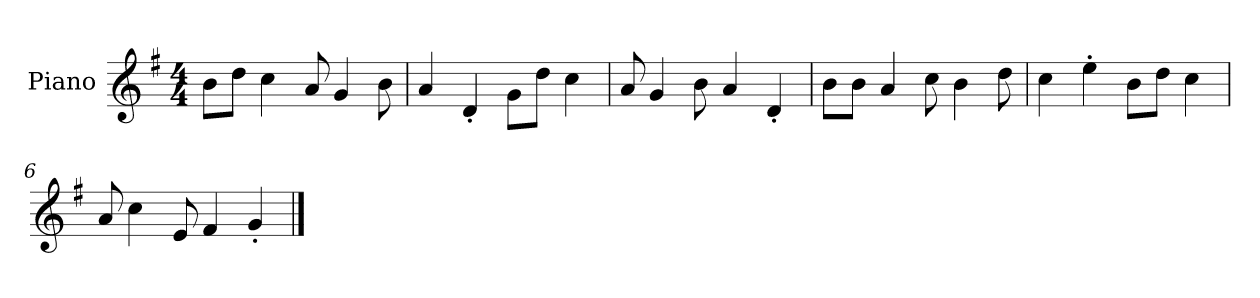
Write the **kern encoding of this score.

**kern
*part1
*staff1
*I"Piano
*I'P-no
*clefG2
*k[f#]
*M4/4
*MM90
=1
8b\L
8dd\J
4cc\
8a/
4g/
8b\
=2
4a/
4d'/
8g\L
8dd\J
4cc\
=3
8a/
4g/
8b\
4a/
4d'/
=4
8b\L
8b\J
4a/
8cc\
4b\
8dd\
=5
4cc\
4ee'\
8b\L
8dd\J
4cc\
=6
8a/
4cc\
8e/
4f#/
4g'/
==
*-
